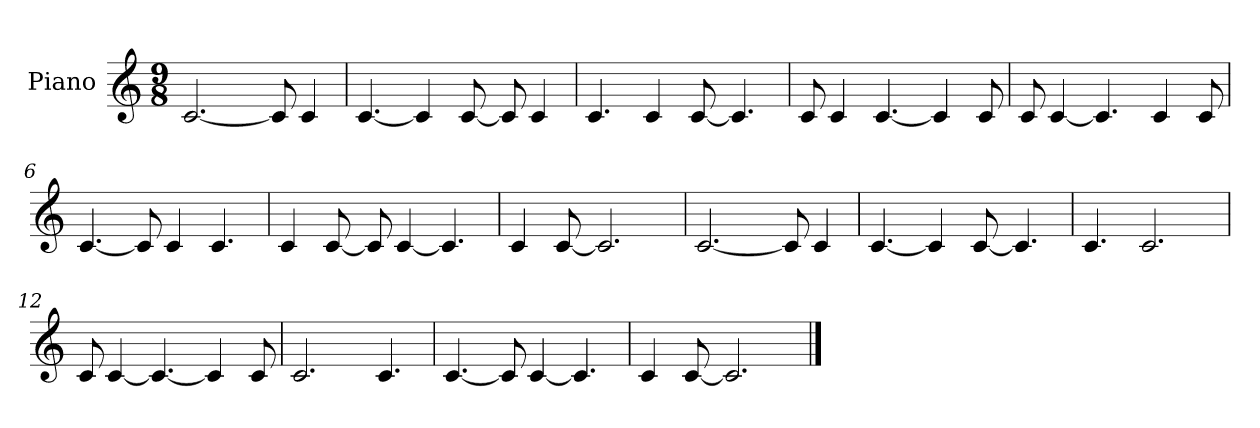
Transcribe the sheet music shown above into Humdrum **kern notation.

**kern
*part1
*staff1
*I"Piano
*I'Pno.
*clefG2
*k[]
*M9/8
*MM90
=1
[2.c/
8c/]
4c/
=2
[4.c/
4c/]
[8c/
8c/]
4c/
=3
4.c/
4c/
[8c/
4.c/]
=4
8c/
4c/
[4.c/
4c/]
8c/
=5
8c/
[4c/
4.c/]
4c/
8c/
=6
[4.c/
8c/]
4c/
4.c/
=7
4c/
[8c/
8c/]
[4c/
4.c/]
=8
4c/
[8c/
2.c/]
=9
[2.c/
8c/]
4c/
=10
[4.c/
4c/]
[8c/
4.c/]
=11
4.c/
2.c/
=12
8c/
[4c/
4.c/_
4c/]
8c/
=13
2.c/
4.c/
=14
[4.c/
8c/]
[4c/
4.c/]
=15
4c/
[8c/
2.c/]
==
*-
